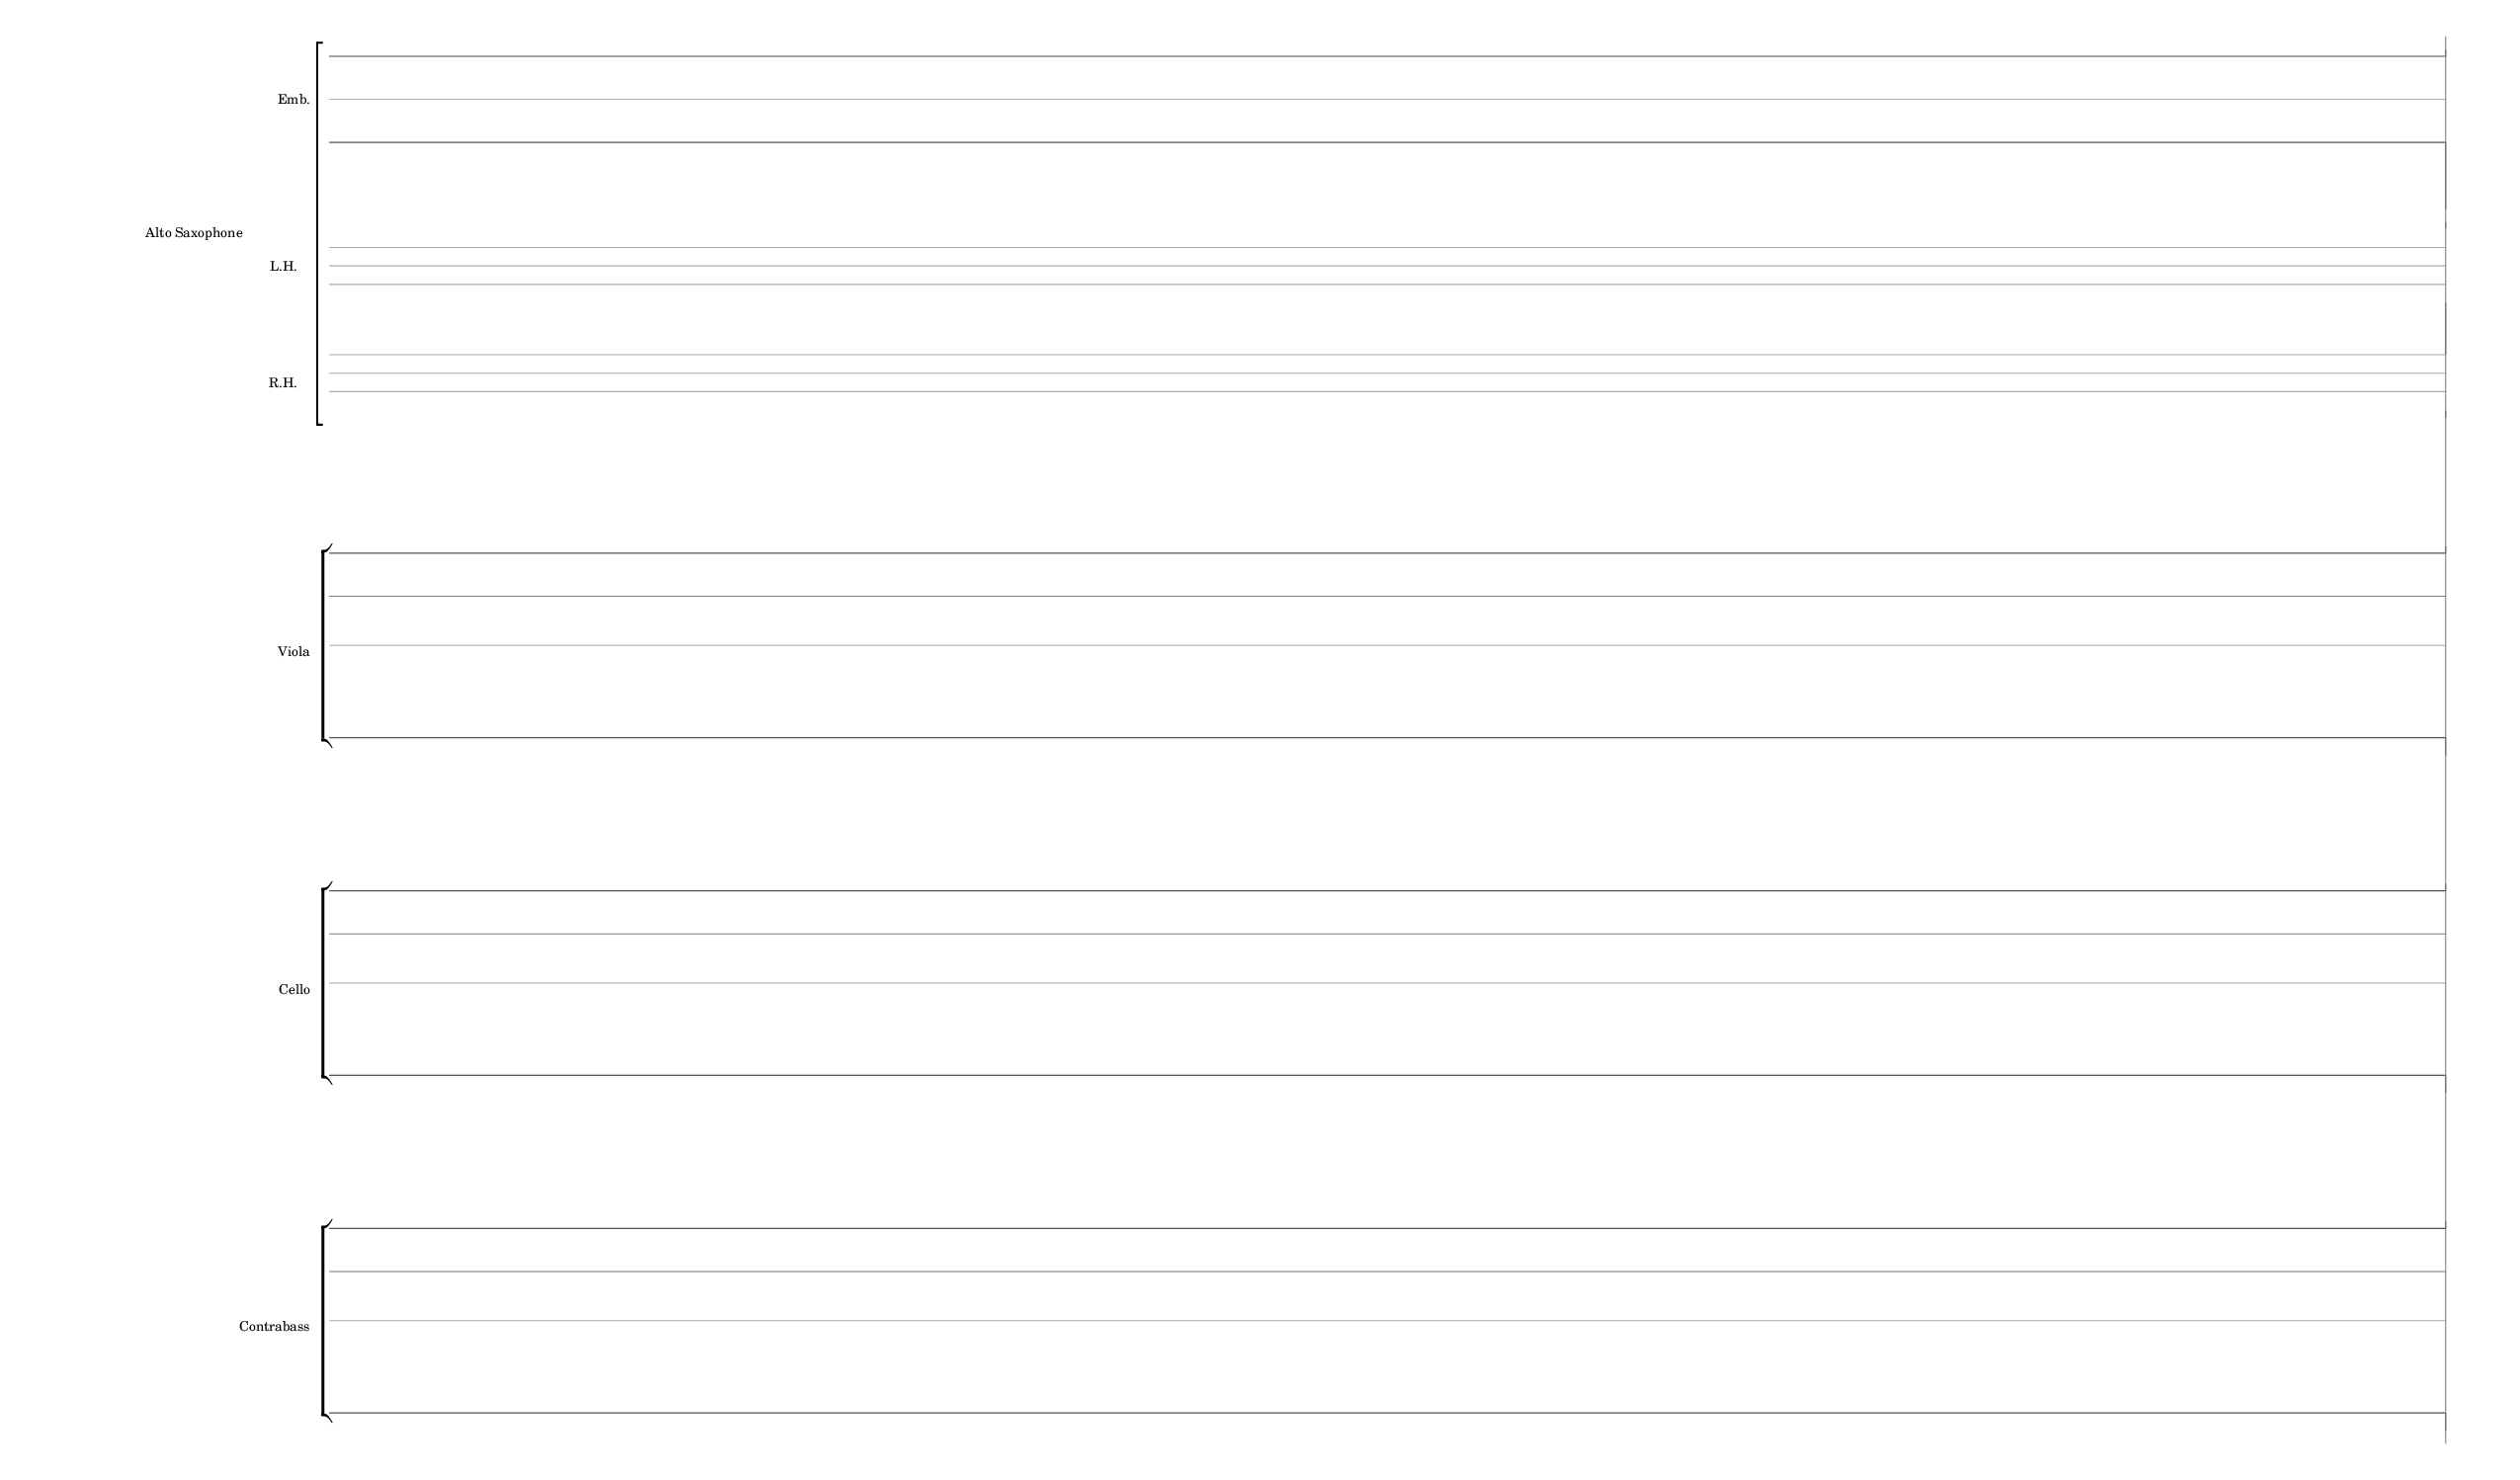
% 2016-09-09 15:31

\version "2.19.29"
\language "english"

#(ly:set-option 'relative-includes #t)

\version "2.19.29"
\version "2.19.29"
squareStencil =
	#(ly:make-stencil (list 'embedded-ps
		"gsave
		currentpoint translate
		newpath
		0.125 0.45 moveto
		1.0 0.45 lineto
		1.0 -0.45 lineto
		0.125 -0.45 lineto
		0.125 0.45 lineto
		closepath
		fill
		grestore" )
	(cons 0 1.3125)
	(cons -.75 .75))
squareNoteHead = \once \override NoteHead.stencil = \squareStencil

barStencil =
    #(ly:make-stencil (list 'embedded-ps
        "gsave
        currentpoint translate
        newpath
        0. 0.5 moveto
        2 0.5 lineto
        2 -0.5 lineto
        0. -0.5 lineto
        0. 0.5 lineto
        closepath
        fill
        grestore" )
    (cons 0 1.3125)
    (cons -.75 .75))
barNoteHead = \once \override NoteHead.stencil = \barStencil

% color individual staff lines xxx.stencil = #(color-staff-lines
#(define-public ((color-staff-lines . rest) grob)
   (define (index-cell cell dir)
     (if (equal? dir RIGHT)
         (cdr cell)
         (car cell)))
   (define (index-set-cell! x dir val)
     (case dir
       ((-1) (set-car! x val))
       ((1) (set-cdr! x val))))
   (let* ((common (ly:grob-system grob))
          (span-points '(0 . 0))
          (thickness (* (ly:grob-property grob 'thickness 1.0)
                        (ly:output-def-lookup (ly:grob-layout grob) 'line-thickness)))
          (width (ly:grob-property grob 'width))
          (line-positions (ly:grob-property grob 'line-positions))
          (staff-space (ly:grob-property grob 'staff-space 1))
          (line-stencil #f)
          (total-lines empty-stencil)
          ;; use a local copy of colors list, since
          ;; stencil creation mutates list
          (colors rest))
     (for-each
      (lambda (dir)
        (if (and (= dir RIGHT)
                 (number? width))
            (set-cdr! span-points width)
            (let* ((bound (ly:spanner-bound grob dir))
                   (bound-ext (ly:grob-extent bound bound X)))
              (index-set-cell! span-points dir
                               (ly:grob-relative-coordinate bound common X))
              (if (and (not (ly:item-break-dir bound))
                       (not (interval-empty? bound-ext)))
                  (index-set-cell! span-points dir
                                   (+ (index-cell span-points dir)
                                      (index-cell bound-ext dir))))))
        (index-set-cell! span-points dir (- (index-cell span-points dir)
                                            (* dir thickness 0.5))))
      (list LEFT RIGHT))
     (set! span-points
           (coord-translate span-points
                            (- (ly:grob-relative-coordinate grob common X))))
     (set! line-stencil
           (make-line-stencil thickness (car span-points) 0 (cdr span-points) 0))
     (if (pair? line-positions)
         (for-each (lambda (position)
                     (let ((color (if (pair? colors)
                                      (car colors)
                                      #f)))
                       (set! total-lines
                             (ly:stencil-add
                              total-lines
                              (ly:stencil-translate-axis
                               (if (color? color)
                                   (ly:stencil-in-color line-stencil
                                                        (first color)
                                                        (second color)
                                                        (third color))
                                   line-stencil)
                               (* position staff-space 0.5) Y)))
                       (and (pair? colors)
                            (set! colors (cdr colors)))))
                   line-positions)
         (let* ((line-count (ly:grob-property grob 'line-count 5))
                (height (* (1- line-count) (/ staff-space 2))))
           (do ((i 0 (1+ i)))
               ((= i line-count))
             (let ((color (if (and (pair? colors)
                                   (> (length colors) i))
                              (list-ref colors i)
                              #f)))
               (set! total-lines (ly:stencil-add
                                  total-lines
                                  (ly:stencil-translate-axis
                                   (if (color? color)
                                       (ly:stencil-in-color line-stencil
                                                            (first color)
                                                            (second color)
                                                            (third color))
                                       line-stencil)
                                   (- height (* i staff-space)) Y)))))))
     total-lines))


%%%%%%%%%%%%%%%%%%%%%%%%%%%%%%%%%%%%%%%%%%%%%%%%%%%%%%%%%%%%%%%%%%%%%PAPER BLOCK
\paper {

    indent = 0\in

    left-margin = 1\in
    right-margin = 0.5\in
    top-margin = 0.\in
    bottom-margin = 0.5\in

    ragged-right = #f

    system-system-spacing =
        #'((basic-distance . 18)
           (minimum-distance . 10)
           (padding . -10)
           (stretchability . 0))

    top-system-spacing =
        #'((basic-distance . 16)
           (minimum-distance . 12)
           (padding . -10)
           (stretchability . 0))
}
%%%%%%%%%%%%%%%%%%%%%%%%%%%%%%%%%%%%%%%%%%%%%%%%%%%%HEADER INFO: TITLE, COMPOSER
\header {
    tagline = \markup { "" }
}
\layout {
    \accidentalStyle modern
%%%%%%%%%%%%%%%%%%%%%%%%%%%%%%%%%%%%%%%%%%%%%%%%%%%%%%%%%%%%%%%%%%%%%%%%%%VOICES
    % VOICE
    \context {
        \Voice
        \omit InstrumentName
    }
%%%%%%%%%%%%%%%%%%%%%%%%%%%%%%%%%%%%%%%%%%%%%%%%%%%%%%%%%%%%%%%%%%%%%%%%%%STAVES
        % EMBOUCHURE STAFF
        \context {
            \Staff
            \name EmbouchureStaff
            \alias Staff
            \type Engraver_group
            \consists Output_property_engraver
            \consists Font_size_engraver
            \consists Separating_line_group_engraver
            \consists Rest_collision_engraver
            \consists Axis_group_engraver
            \consists Staff_symbol_engraver
            \accepts Voice
            \omit Accidental
            \omit Beam
            \omit Clef
            \omit Dots
            \omit Flag
            \omit MetronomeMark
            %{\hide NoteHead%}
            \hide Rest
            \omit Stem
            \omit Tie
            \omit TimeSignature
            \omit TupletBracket
            \omit TupletNumber

            \override Glissando.after-line-breaking = ##t
            \override Glissando.thickness = #3
            \override Glissando.layer = #-50
            \override Glissando.gap = #0
            \override Glissando.bound-details =
                #'(
                    (right
                        (attch-dir . -1)
                        (end-on-accidental . #t)
                        (padding . 0)
                    )
                    (left
                        (attach-dir . 1)
                        (padding . 0)
                        (start-at-dot . #f)
                    )
                )

            \override NoteHead.stem-attachment = #'(0 . 0)
            \override InstrumentName.padding = #1
            \override StaffSymbol.line-count = #15
            \override StaffSymbol.stencil = #(color-staff-lines
                (x11-color 'grey33) white white white white
                white white (x11-color 'grey67) white white
                white white white white (x11-color 'grey33)
                )
            \override VerticalAxisGroup #'staff-staff-spacing =
                #'((basic-distance . 20)
                   (minimum-distance . 18)
                   (padding . -10)
                   (stretchability . 0))
        }
        % FRETTING STAFF
        \context {
            \Staff
            \name FrettingStaff
            \alias Staff
            \type Engraver_group
            \consists Output_property_engraver
            \consists Font_size_engraver
            \consists Separating_line_group_engraver
            \consists Rest_collision_engraver
            \consists Axis_group_engraver
            \consists Staff_symbol_engraver
            \accepts Voice
            \omit Accidental
            \omit Beam
            \omit Clef
            \omit Dots
            \omit Flag
            \hide Rest
            \omit Stem
            \omit Tie
            \omit TimeSignature
            \omit TupletBracket
            \omit TupletNumber

            \override InstrumentName.padding = #1
            \override NoteHead.stem-attachment = #'(0.75 . 0)
            \override StaffSymbol.color = #(x11-color 'grey33)
            \override StaffSymbol.line-count = 6
            \override StaffSymbol.staff-space = 2
            \override StaffSymbol.layer = #-100
        }
        % PICKING STAFF
        \context {
            \Staff
            \name PickingStaff
            \alias Staff
            \type Engraver_group
            \consists Output_property_engraver
            \consists Font_size_engraver
            \consists Separating_line_group_engraver
            \consists Rest_collision_engraver
            \consists Axis_group_engraver
            \consists Staff_symbol_engraver
            \accepts Voice
            \omit Accidental
            \omit Beam
            \omit Clef
            \omit Dots
            \omit Flag
            \hide Rest
            \omit Stem
            \omit Tie
            \omit TimeSignature
            \omit TupletBracket
            \omit TupletNumber
            \override InstrumentName.padding = #1
            \override StaffSymbol.line-count = #15
            \override StaffSymbol.stencil = #(color-staff-lines
                (x11-color 'grey33) white white white white
                white white white white white
                white white white white (x11-color 'grey33)
                )

            \override VerticalAxisGroup #'staff-staff-spacing =
                #'((basic-distance . 18)
                   (minimum-distance . 12)
                   (padding . -10)
                   (stretchability . 0))
        }
        % RHYTHM STAFF
        \context {
            \Staff
            \name RhythmStaff
            \alias Staff
            \type Engraver_group
            \consists Output_property_engraver
            \consists Font_size_engraver
            \consists Separating_line_group_engraver
            \consists Rest_collision_engraver
            \consists Axis_group_engraver
            \consists Staff_symbol_engraver
            \consists Pitch_squash_engraver
            \accepts Voice
            \omit Clef
            \hide NoteHead
            \omit InstrumentName
            \omit TimeSignature
            \override StaffSymbol.line-count = #1
            \override StaffSymbol.transparent = ##t
            squashedPosition = #0
            \override VerticalAxisGroup.default-staff-staff-spacing = #'(
                (basic-distance . 2)
                (minimum-distance . 1)
                (padding . -10)
                (stretchability . 0)
            )
            \override VerticalAxisGroup.minimum-Y-extent = #'(-20 . 20)
        }
        % SEPARATOR STAFF
        \context {
            \Staff
            \name SeparatorStaff
            \type Engraver_group
            \consists Output_property_engraver
            \consists Font_size_engraver
            \consists Separating_line_group_engraver
            \consists Rest_collision_engraver
            \consists Axis_group_engraver
            \consists Staff_symbol_engraver
            \consists Pitch_squash_engraver
            \omit Clef
            \hide NoteHead
            \omit InstrumentName
            \omit TimeSignature
            \override StaffSymbol.line-count = #1
            squashedPosition = #0

            \override VerticalAxisGroup #'staff-staff-spacing =
                #'((basic-distance . 8)
                   (minimum-distance . 6)
                   (padding . -10)
                   (stretchability . 0))
            \override VerticalAxisGroup.minimum-Y-extent = #'(-20 . 20)


        }
        % STRING SPACE STAFF
        \context {
            \Staff
            \name StringSpaceStaff
            \alias Staff
            \type Engraver_group
            \consists Output_property_engraver
            \consists Font_size_engraver
            \consists Separating_line_group_engraver
            \consists Rest_collision_engraver
            \consists Axis_group_engraver
            \consists Staff_symbol_engraver
            \consists System_start_delimiter_engraver
            \accepts Voice
            \omit Accidental
            \omit Beam
            \omit Clef
            \omit Dots
            \omit Flag
            \omit InstrumentName
            \hide Rest
            \omit Stem
            \omit Tie
            \omit TimeSignature
            \omit TupletBracket
            \omit TupletNumber

            \override Glissando.after-line-breaking = ##t
            \override Glissando.thickness = #3
            \override Glissando.layer = #-50
            \override Glissando.gap = #0
            \override Glissando.bound-details =
                #'(
                    (right
                        (attch-dir . -1)
                        (end-on-accidental . #t)
                        (padding . 0)
                    )
                    (left
                        (attach-dir . 1)
                        (padding . 0)
                        (start-at-dot . #f)
                    )
                )
            \override InstrumentName.padding = #1
            \override StaffSymbol.line-count = #31
            \override StaffSymbol.stencil = #(color-staff-lines
                (x11-color 'grey33) white white white white
                white white (x11-color 'grey50) white white
                white white white white white
                (x11-color 'grey67) white white white white
                white white white white white
                white white white white white (x11-color 'grey33)
                )
            \override VerticalAxisGroup #'staff-staff-spacing =
                #'((basic-distance . 20)
                   (minimum-distance . 18)
                   (padding . -10)
                   (stretchability . 0))
        }
        % TIME SIGNATURE STAFF
        \context {
            \name TimeSignatureContext
            \type Engraver_group
            \consists Axis_group_engraver
            \consists Bar_number_engraver
            \consists Mark_engraver
            \consists Metronome_mark_engraver
            \consists Script_engraver
            \consists Text_engraver
            \consists Text_spanner_engraver
            \consists Time_signature_engraver
            \override BarNumber.Y-extent = ##f
            \override BarNumber.extra-offset = #'(-6 . -4)
            \override BarNumber.font-size = 1
            \override BarNumber.padding = 4
            \override MetronomeMark.break-align-symbols = #'(left-edge)
            \override MetronomeMark.extra-offset = #'(0 . 0)
            \override MetronomeMark.font-size = 3
            \override MetronomeMark.padding = 6
            \override MetronomeMark.outside-staff-priority = 1
            \override MetronomeMark.Y-offset = 8
            \hide MetronomeMark
            \override RehearsalMark.X-offset = 0
            \override RehearsalMark.Y-offset = 18
            \override RehearsalMark.padding = 6
            \override RehearsalMark.break-align-symbols = #'(time-signature)
            \override RehearsalMark.break-visibility = #end-of-line-invisible
            \override RehearsalMark.font-size = 12
            \override RehearsalMark.outside-staff-priority = 500
            \override RehearsalMark.self-alignment-X = #center
            \hide RehearsalMark
            \override Script.font-size = 10
            \override Script.extra-offset = #'(4 . 12)
            \override TextScript.font-size = 6
            \override TextScript.outside-staff-priority = 600
            \override TextScript.padding = 8
            \override TextSpanner.bound-details.right.attach-dir = #LEFT
            \override TextSpanner.font-size = 6
            \override TextSpanner.Y-extent = #'(-6 . 6)
            \override TimeSignature.X-extent = #'(-0 . 0)
            \override TimeSignature.break-align-symbol = #'left-edge
            \override TimeSignature.break-visibility = #end-of-line-invisible
            \override TimeSignature.font-size = 3
            \override TimeSignature.space-alist.clef = #'(extra-space . 0.5)
            \override TimeSignature.style = #'numbered
            \hide TimeSignature
            \override VerticalAxisGroup #'staff-staff-spacing =
                #'((basic-distance . 12)
                   (minimum-distance . 12)
                   (padding . -10)
                   (stretchability . 0))
        }
        % TROMBONE SLIDE POSITION STAFF
        \context {
            \Staff
            \name TromboneSlidePositionStaff
            \alias Staff
            \type Engraver_group
            \consists Output_property_engraver
            \consists Font_size_engraver
            \consists Separating_line_group_engraver
            \consists Rest_collision_engraver
            \consists Axis_group_engraver
            \consists Staff_symbol_engraver
            \accepts Voice
            \omit Accidental
            \omit Beam
            \omit Clef
            \omit Dots
            \omit Flag
            \hide NoteHead
            \hide Rest
            \omit Stem
            \omit Tie
            \omit TimeSignature
            \omit TupletBracket
            \omit TupletNumber

            \override Glissando.after-line-breaking = ##t
            \override Glissando.thickness = #3
            \override Glissando.layer = #-50
            \override Glissando.gap = #0
            \override Glissando.bound-details =
                #'(
                    (right
                        (attch-dir . -1)
                        (end-on-accidental . #t)
                        (padding . 0)
                    )
                    (left
                        (attach-dir . 1)
                        (padding . 0)
                        (start-at-dot . #f)
                    )
                )

            \override InstrumentName.padding = #1
            \override StaffSymbol.line-count = #15
            \override StaffSymbol.stencil = #(color-staff-lines
                (x11-color 'grey33) white
                (x11-color 'grey67) white
                (x11-color 'grey67) white
                (x11-color 'grey67) white
                (x11-color 'grey67) white
                (x11-color 'grey67) white
                (x11-color 'grey67) white (x11-color 'grey33)
                )
            \override VerticalAxisGroup #'staff-staff-spacing =
                #'((basic-distance . 10)
                   (minimum-distance . 10)
                   (padding . -10)
                   (stretchability . 0))
        }
        % WOODWIND LEFT HAND FINGERING STAFF
        \context {
            \Staff
            \name WoodwindLeftHandFingeringStaff
            \alias Staff
            \type Engraver_group
            \consists Output_property_engraver
            \consists Font_size_engraver
            \consists Separating_line_group_engraver
            \consists Rest_collision_engraver
            \consists Axis_group_engraver
            \consists Staff_symbol_engraver
            \accepts Voice
            \omit Accidental
            \omit Beam
            \omit Clef
            \omit Dots
            \omit Flag
            \hide Rest
            \omit Stem
            \omit Tie
            \omit TimeSignature
            \omit TupletBracket
            \omit TupletNumber


            \override Glissando.after-line-breaking = ##t
            \override Glissando.thickness = #4
            \override Glissando.layer = #-100
            \override Glissando.gap = #0
            \override Glissando.bound-details =
                #'(
                    (right
                        (attch-dir . -1)
                        (end-on-accidental . #t)
                        (padding . 0)
                    )
                    (left
                        (attach-dir . 1)
                        (padding . 0.5)
                    )
                )

            \override InstrumentName.padding = #1
            \override NoteHead.stem-attachment = #'(0 . 0)
            \override StaffSymbol.line-count = 5
            \override StaffSymbol.staff-space = 3
            \override StaffSymbol.layer = #-200
            \override StaffSymbol.stencil = #(color-staff-lines
                white
                (x11-color 'grey67)
                (x11-color 'grey67)
                (x11-color 'grey67)
                white
                )

            \override VerticalAxisGroup #'staff-staff-spacing =
                #'((basic-distance . 20)
                   (minimum-distance . 18)
                   (padding . -10)
                   (stretchability . 0))
             %{\override VerticalAxisGroup.minimum-Y-extent = #'(-20 . 20)%}
        }
        % WOODWIND RIGHT HAND FINGERING STAFF
        \context {
            \Staff
            \name WoodwindRightHandFingeringStaff
            \alias Staff
            \type Engraver_group
            \consists Output_property_engraver
            \consists Font_size_engraver
            \consists Separating_line_group_engraver
            \consists Rest_collision_engraver
            \consists Axis_group_engraver
            \consists Staff_symbol_engraver
            \accepts Voice
            \omit Accidental
            \omit Beam
            \omit Clef
            \omit Dots
            \omit Flag
            \hide Rest
            \omit Stem
            \omit Tie
            \omit TimeSignature
            \omit TupletBracket
            \omit TupletNumber

            \override Glissando.after-line-breaking = ##t
            \override Glissando.thickness = #4
            \override Glissando.layer = #-100
            \override Glissando.gap = #0
            \override Glissando.bound-details =
                #'(
                    (right
                        (attch-dir . -1)
                        (end-on-accidental . #t)
                        (padding . 0)
                    )
                    (left
                        (attach-dir . 1)
                        (padding . 0.5)
                    )
                )

            \override InstrumentName.padding = #1
            \override NoteHead.stem-attachment = #'(0 . 0)
            \override StaffSymbol.line-count = #4
            \override StaffSymbol.staff-space = 3
            \override StaffSymbol.stencil = #(color-staff-lines
                (x11-color 'grey67)
                (x11-color 'grey67)
                (x11-color 'grey67)
                white
                )
            \override StaffSymbol.layer = -200

            \override VerticalAxisGroup #'staff-staff-spacing =
                #'((basic-distance . 10)
                   (minimum-distance . 4)
                   (padding . -10)
                   (stretchability . 0))
        }
    %%%%%%%%%%%%%%%%%%%%%%%%%%%%%%%%%%%%%%%%%%%%%%%%%%%%%%%%%INSTRUMENT STAFF GROUPS
        % BOWED STRING INSTRUMENT STAFF GROUP
        \context {
            \StaffGroup
            \name BowedStringInstrumentStaffGroup
            \alias StaffGroup
            \type Engraver_group
            \accepts RhythmStaff
            \accepts SeparatorStaff
            \accepts StringSpaceStaff
            \consists Output_property_engraver
            \consists Vertical_align_engraver
            \consists Instrument_name_engraver
            \remove System_start_delimiter_engraver
            \override InstrumentName.padding = #1
        }
        % GUITAR STAFF GROUP
        \context {
            \StaffGroup
            \name GuitarStaffGroup
            \alias StaffGroup
            \type Engraver_group
            \accepts RhythmStaff
            \accepts PickingStaff
            \accepts FrettingStaff
            \accepts SeparatorStaff
            \consists Output_property_engraver
            %{\consists Span_bar_engraver
            \consists Span_bar_stub_engraver%}
            \consists Vertical_align_engraver
            \consists Instrument_name_engraver
            systemStartDelimiter = #'SystemStartSquare
            \override InstrumentName.padding = #12
            \override SystemStartBracket.padding = #1
        }
        % TROMBONE STAFF GROUP
        \context {
            \StaffGroup
            \name TromboneStaffGroup
            \alias StaffGroup
            \type Engraver_group
            \accepts RhythmStaff
            \accepts EmbouchureStaff
            \accepts SeparatorStaff
            \accepts TromboneSlidePositionStaff
            \consists Output_property_engraver
            %{\consists Span_bar_engraver
            \consists Span_bar_stub_engraver%}
            \consists Vertical_align_engraver
            \consists Instrument_name_engraver
            systemStartDelimiter = #'SystemStartSquare
            \override InstrumentName.padding = #12
            \override SystemStartBracket.padding = #1
        }
        % WOODWIND INSTRUMENT STAFF GROUP
        \context {
            \StaffGroup
            \name WoodwindInstrumentStaffGroup
            \alias StaffGroup
            \type Engraver_group
            \accepts RhythmStaff
            \accepts EmbouchureStaff
            \accepts SeparatorStaff
            \accepts WoodwindLeftHandFingeringStaff
            \accepts WoodwindRightHandFingeringStaff
            \consists Output_property_engraver
            %{\consists Span_bar_engraver
            \consists Span_bar_stub_engraver%}
            \consists Vertical_align_engraver
            \consists Instrument_name_engraver
            systemStartDelimiter = #'SystemStartSquare
            \override InstrumentName.padding = #12
            \override SystemStartSquare.padding = #1
        }
    %%%%%%%%%%%%%%%%%%%%%%%%%%%%%%%%%%%%%%%%%%%%%%%%%%%%%%%%%%%%%%%%%%%%%%%%%%%SCORE
        % SCORE
        \context {
            \Score
            \accepts BowedStringInstrumentStaffGroup
            \accepts GuitarStaffGroup
            \accepts SeparatorStaff
            \accepts TromboneStaffGroup
            \accepts WoodwindInstrumentStaffGroup
            \accepts TimeSignatureContext
            \consists Span_bar_engraver
            \consists Span_bar_stub_engraver
            \remove Bar_number_engraver
            \remove Mark_engraver
            \remove Metronome_mark_engraver
            \remove Script_engraver
            \remove System_start_delimiter_engraver
            \remove Text_engraver
            \remove Time_signature_engraver
            \override BarLine.color = #(x11-color 'grey33)
            \override BarLine.layer = #1000
            \override BarLine.hair-thickness = #0.5
            \override BarLine.space-alist = #'(
                (time-signature extra-space . 0.0)
                (custos minimum-space . 0.0)
                (clef minimum-space . 0.0)
                (key-signature extra-space . 0.0)
                (key-cancellation extra-space . 0.0)
                (first-note fixed-space . 0.0)
                (next-note semi-fixed-space . 0.0)
                (right-edge extra-space . 0.0)
            )
            \override Beam.breakable = ##t
            \override Beam.damping = #+inf.0
            \override Beam.beam-thickness = #0.75
            \override Beam.length-fraction = #1.25
            \override Glissando.breakable = ##t
            \override GraceSpacing.common-shortest-duration = #(ly:make-moment 1 128)
            \override GraceSpacing.spacing-increment = #0
            \override GraceSpacing.shortest-duration-space = #0
            \override Flag.stencil = #flat-flag
            \override InstrumentName.self-alignment-X = #1
            \override NoteCollision.merge-differently-dotted = ##t
            \override NoteColumn.ignore-collision = ##t
            \override RestCollision.minimum-distance = #0
            \override SpacingSpanner.strict-grace-spacing = ##t
            \override SpacingSpanner.strict-note-spacing = ##t
            \override SpacingSpanner.uniform-stretching = ##t
            \override SpanBar.color = #(x11-color 'grey33)
            \override SpanBar.layer = #1001
            \override SpanBar.hair-thickness = #0.75
            \override SpanBar.space-alist = #'(
                (time-signature extra-space . 0.0)
                (custos minimum-space . 0.0)
                (clef minimum-space . 0.0)
                (key-signature extra-space . 0.0)
                (key-cancellation extra-space . 0.0)
                (first-note fixed-space . 0.0)
                (next-note semi-fixed-space . 0.0)
                (right-edge extra-space . 0.0)
            )
            \override StaffSymbol.layer = #-400
            \override StemTremolo.beam-width = 0.5
            \override StemTremolo.flag-count = 2
            \override StemTremolo.slope = 0
            \override Stem.details.beamed-lengths = #'(6)
            \override Stem.details.lengths = #'(6)
            \override Stem.stemlet-length = #1.5
            \override SystemStartSquare.thickness = 2
            \override TextSpanner.breakable = ##t
            \override TrillSpanner.bound-details.right.padding = 2
            \override TupletBracket.breakable = ##t
            \override TupletBracket.full-length-to-extent = ##t
            \override TupletBracket.padding = 2
            \override TupletBracket.staff-padding = 0
            \override TupletNumber.font-size = 0
            \override TupletNumber.text = #tuplet-number::calc-fraction-text
            autoBeaming = ##f
            defaultBarType = #""
            proportionalNotationDuration = #(ly:make-moment 1 52)
            tupletFullLength = ##t
            \override StaffGrouper #'staffgroup-staff-spacing =
                #'((basic-distance . 22)
                   (minimum-distance . 16)
                   (padding . -10)
                   (stretchability . 0))
        }
    }


#(set-default-paper-size "17x11" 'portrait)
#(set-global-staff-size 12)

\score {
    \context Score = "Score" <<
        \context TimeSignatureContext = "Time Signatures and Tempi" {
            {
                \time 13/4
                s1 * 13/4
            }
        }
        \context WoodwindInstrumentStaffGroup = "Alto Saxophone Staff Group" \with {
            instrumentName = \markup { Alto Saxophone }
            shortInstrumentName = \markup { Alto Sax. }
        } <<
            \context RhythmStaff = "Embouchure Rhythm" \with {
                \override Stem #'direction = #UP
            } {
                \new Voice {
                    {
                        \time 13/4
                        s1 * 13/4
                    }
                }
            }
            \context EmbouchureStaff = "Embouchure" \with {
                instrumentName = \markup { Emb. }
                shortInstrumentName = \markup { Emb. }
            } <<
                \new Voice {
                    {
                        \time 13/4
                        s1 * 13/4
                    }
                }
            >>
            \context RhythmStaff = "Left Hand Fingering Rhythm" \with {
                \override Stem #'direction = #UP
            } {
                \new Voice {
                    {
                        \time 13/4
                        s1 * 13/4
                    }
                }
            }
            \context WoodwindLeftHandFingeringStaff = "Left Hand Fingering" \with {
                instrumentName = \markup { L.H. }
                shortInstrumentName = \markup { L.H. }
            } <<
                \new Voice {
                    {
                        \time 13/4
                        s1 * 13/4
                    }
                }
            >>
            \context WoodwindRightHandFingeringStaff = "Right Hand Fingering" \with {
                instrumentName = \markup { R.H. }
                shortInstrumentName = \markup { R.H. }
            } <<
                \new Voice {
                    {
                        \time 13/4
                        s1 * 13/4
                    }
                }
            >>
            \context RhythmStaff = "Right Hand Fingering Rhythm" \with {
                \override Stem #'direction = #DOWN
            } {
                \new Voice {
                    {
                        \time 13/4
                        s1 * 13/4
                    }
                }
            }
        >>
        \context BowedStringInstrumentStaffGroup = "Viola Staff Group" \with {
            instrumentName = \markup { Viola }
            shortInstrumentName = \markup { Va. }
        } <<
            \context RhythmStaff = "Bowing Rhythm" \with {
                \override Stem #'direction = #UP
            } {
                \new Voice {
                    {
                        \time 13/4
                        s1 * 13/4
                    }
                }
            }
            \context StringSpaceStaff = "String Space" \with {
                instrumentName = \markup { Va. }
            } <<
                \new Voice {
                    {
                        \time 13/4
                        s1 * 13/4
                    }
                }
            >>
            \context RhythmStaff = "Fingering Rhythm" \with {
                \override Stem #'direction = #DOWN
            } {
                \new Voice {
                    {
                        \time 13/4
                        s1 * 13/4
                    }
                }
            }
        >>
        \context BowedStringInstrumentStaffGroup = "Cello Staff Group" \with {
            instrumentName = \markup { Cello }
            shortInstrumentName = \markup { Vc. }
        } <<
            \context RhythmStaff = "Bowing Rhythm" \with {
                \override Stem #'direction = #UP
            } {
                \new Voice {
                    {
                        \time 13/4
                        s1 * 13/4
                    }
                }
            }
            \context StringSpaceStaff = "String Space" \with {
                instrumentName = \markup { Vc. }
            } <<
                \new Voice {
                    {
                        \time 13/4
                        s1 * 13/4
                    }
                }
            >>
            \context RhythmStaff = "Fingering Rhythm" \with {
                \override Stem #'direction = #DOWN
            } {
                \new Voice {
                    {
                        \time 13/4
                        s1 * 13/4
                    }
                }
            }
        >>
        \context BowedStringInstrumentStaffGroup = "Contrabass Staff Group" \with {
            instrumentName = \markup { Contrabass }
            shortInstrumentName = \markup { Cb. }
        } <<
            \context RhythmStaff = "Bowing Rhythm" \with {
                \override Stem #'direction = #UP
            } {
                \new Voice {
                    {
                        \time 13/4
                        s1 * 13/4
                    }
                }
            }
            \context StringSpaceStaff = "String Space" \with {
                instrumentName = \markup { Cb. }
            } <<
                \new Voice {
                    {
                        \time 13/4
                        s1 * 13/4
                    }
                }
            >>
            \context RhythmStaff = "Fingering Rhythm" \with {
                \override Stem #'direction = #DOWN
            } {
                \new Voice {
                    {
                        \time 13/4
                        s1 * 13/4
                    }
                }
            }
        >>
    >>
}